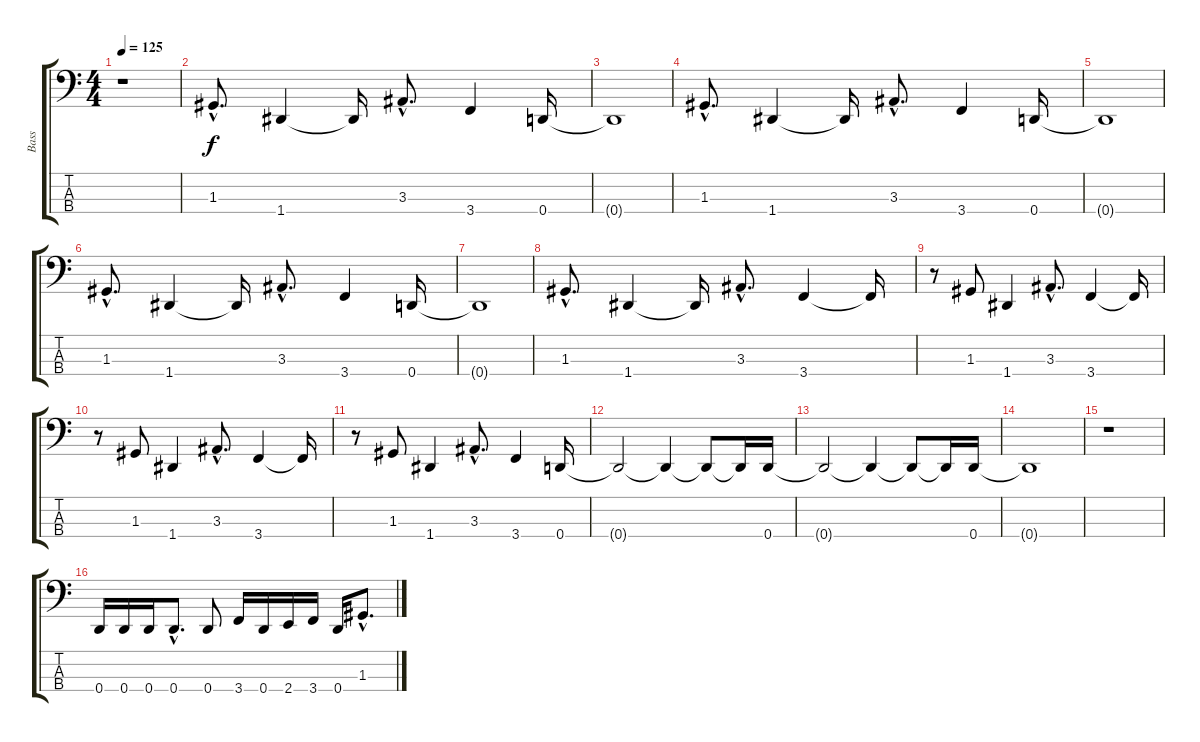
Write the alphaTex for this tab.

\track ("Bass" "Bass") {instrument electricbasspick}
\staff {score tabs}
\tuning (F2 C2 G1 D1) {hide}
\ts (4 4)
\tempo 125
\clef f4
\ks c
r.1{dy f instrument electricbasspick} |
1.3{hac}.8{d} 1.4.4 1.4{t}.16 3.3{hac}.8{d} 3.4.4 0.4.16 |
0.4{t}.1 |
1.3{hac}.8{d} 1.4.4 1.4{t}.16 3.3{hac}.8{d} 3.4.4 0.4.16 |
0.4{t}.1 |
1.3{hac}.8{d} 1.4.4 1.4{t}.16 3.3{hac}.8{d} 3.4.4 0.4.16 |
0.4{t}.1 |
1.3{hac}.8{d} 1.4.4 1.4{t}.16 3.3{hac}.8{d} 3.4.4 3.4{t}.16 |
r.8 1.3.8 1.4.4 3.3{hac}.8{d} 3.4.4 3.4{t}.16 |
r.8 1.3.8 1.4.4 3.3{hac}.8{d} 3.4.4 3.4{t}.16 |
r.8 1.3.8 1.4.4 3.3{hac}.8{d} 3.4.4 0.4.16 |
0.4{t}.2 0.4{t}.4 0.4{t}.8 0.4{t}.16 0.4.16 |
0.4{t}.2 0.4{t}.4 0.4{t}.8 0.4{t}.16 0.4.16 |
0.4{t}.1 |
r.1 |
0.4.16 0.4.16 0.4.16 0.4{hac}.8{d} 0.4.8 3.4.16 0.4.16 2.4.16 3.4.16 0.4.16 1.3{hac}.8{d}
